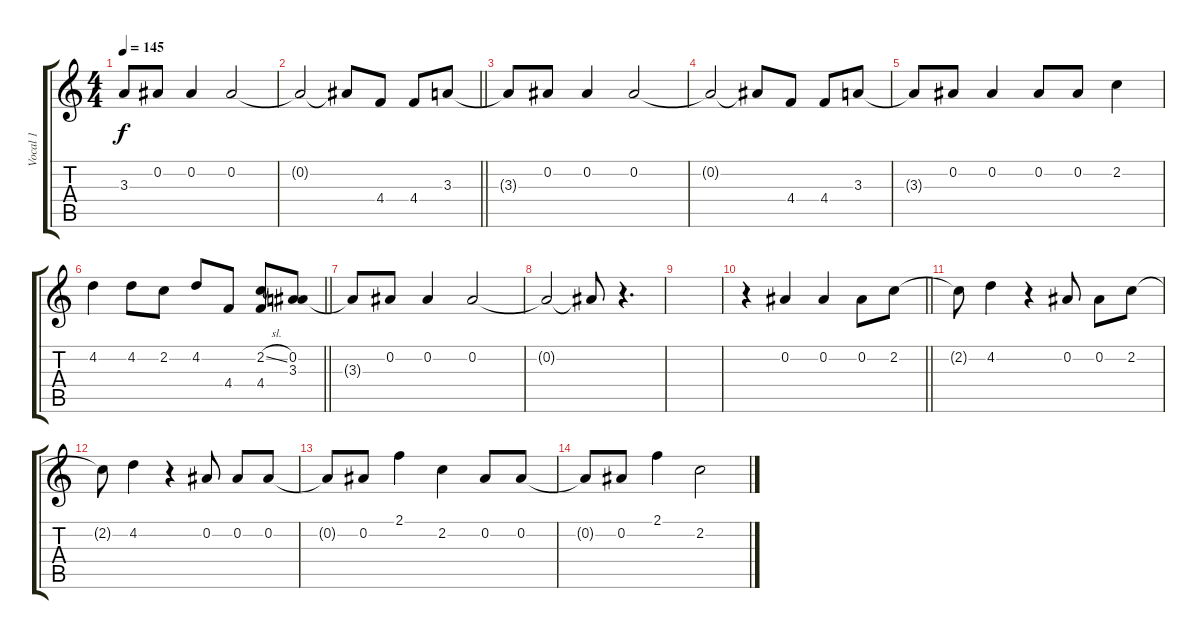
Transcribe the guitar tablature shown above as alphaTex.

\track ("Vocal 1" "Vocal 1") {instrument contrabass}
\staff {score tabs}
\tuning (Eb4 Bb3 Gb3 Db3 Ab2 Eb2) {hide}
\ts (4 4)
\tempo 145
\clef g2
\ks c
3.3{t}.8{dy f} 0.2.8 0.2.4 0.2.2 |
\barLineRight lightlight
0.2{t}.2 0.2{t}.8 4.4.8 4.4.8 3.3.8 |
3.3{t}.8 0.2.8 0.2.4 0.2.2 |
0.2{t}.2 0.2{t}.8 4.4.8 4.4.8 3.3.8 |
3.3{t}.8 0.2.8 0.2.4 0.2.8 0.2.8 2.2.4 |
\barLineRight lightlight
4.2.4 4.2.8 2.2.8 4.2.8 4.4.8 (2.2{sl} 4.4).8 (0.2 3.3).8 |
3.3{t}.8 0.2.8 0.2.4 0.2.2 |
0.2{t}.2 0.2{t}.8 r.4{d} |
|
\barLineRight lightlight
r.4 0.2.4 0.2.4 0.2.8 2.2.8 |
2.2{t}.8 4.2.4 r.4 0.2.8 0.2.8 2.2.8 |
2.2{t}.8 4.2.4 r.4 0.2.8 0.2.8 0.2.8 |
0.2{t}.8 0.2.8 2.1.4 2.2.4 0.2.8 0.2.8 |
0.2{t}.8 0.2.8 2.1.4 2.2.2
